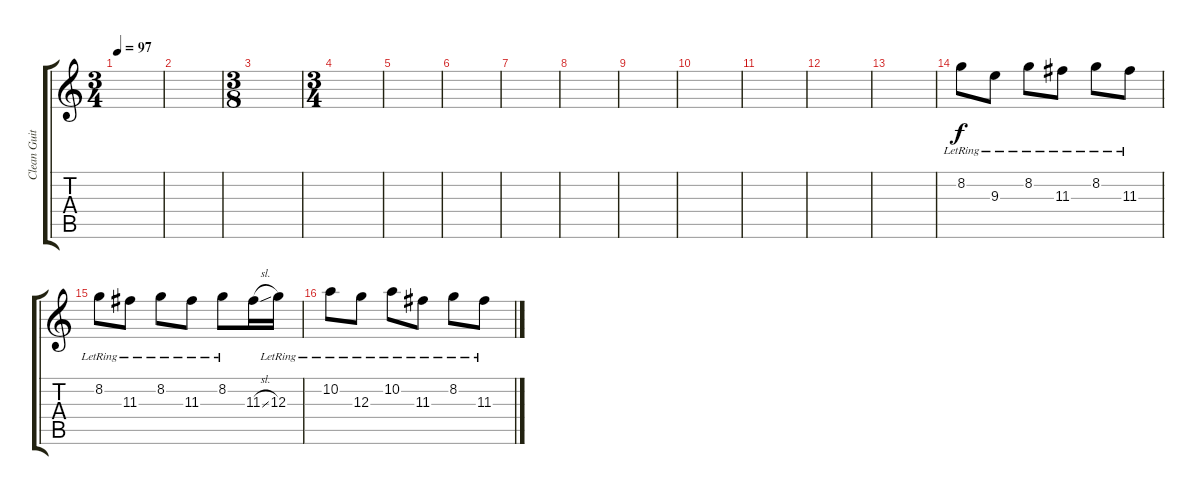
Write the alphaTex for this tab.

\track ("Clean Guitars" "Clean Guit") {instrument electricguitarjazz}
\staff {score tabs}
\tuning (E4 B3 G3 D3 A2 D2) {hide}
\ts (3 4)
\tempo 97
\clef g2
\ks c
|
|
\ts (3 8)
|
\ts (3 4)
|
|
|
|
|
|
|
|
|
|
8.2{lr}.8{volume 10} 9.3{lr}.8 8.2{lr}.8 11.3{lr}.8 8.2{lr}.8 11.3{lr}.8 |
8.2{lr}.8 11.3{lr}.8 8.2{lr}.8 11.3{lr}.8 8.2{lr}.8 11.3{sl}.16 12.3{lr}.16 |
10.2{lr}.8 12.3{lr}.8 10.2{lr}.8 11.3{lr}.8 8.2{lr}.8 11.3{lr}.8
